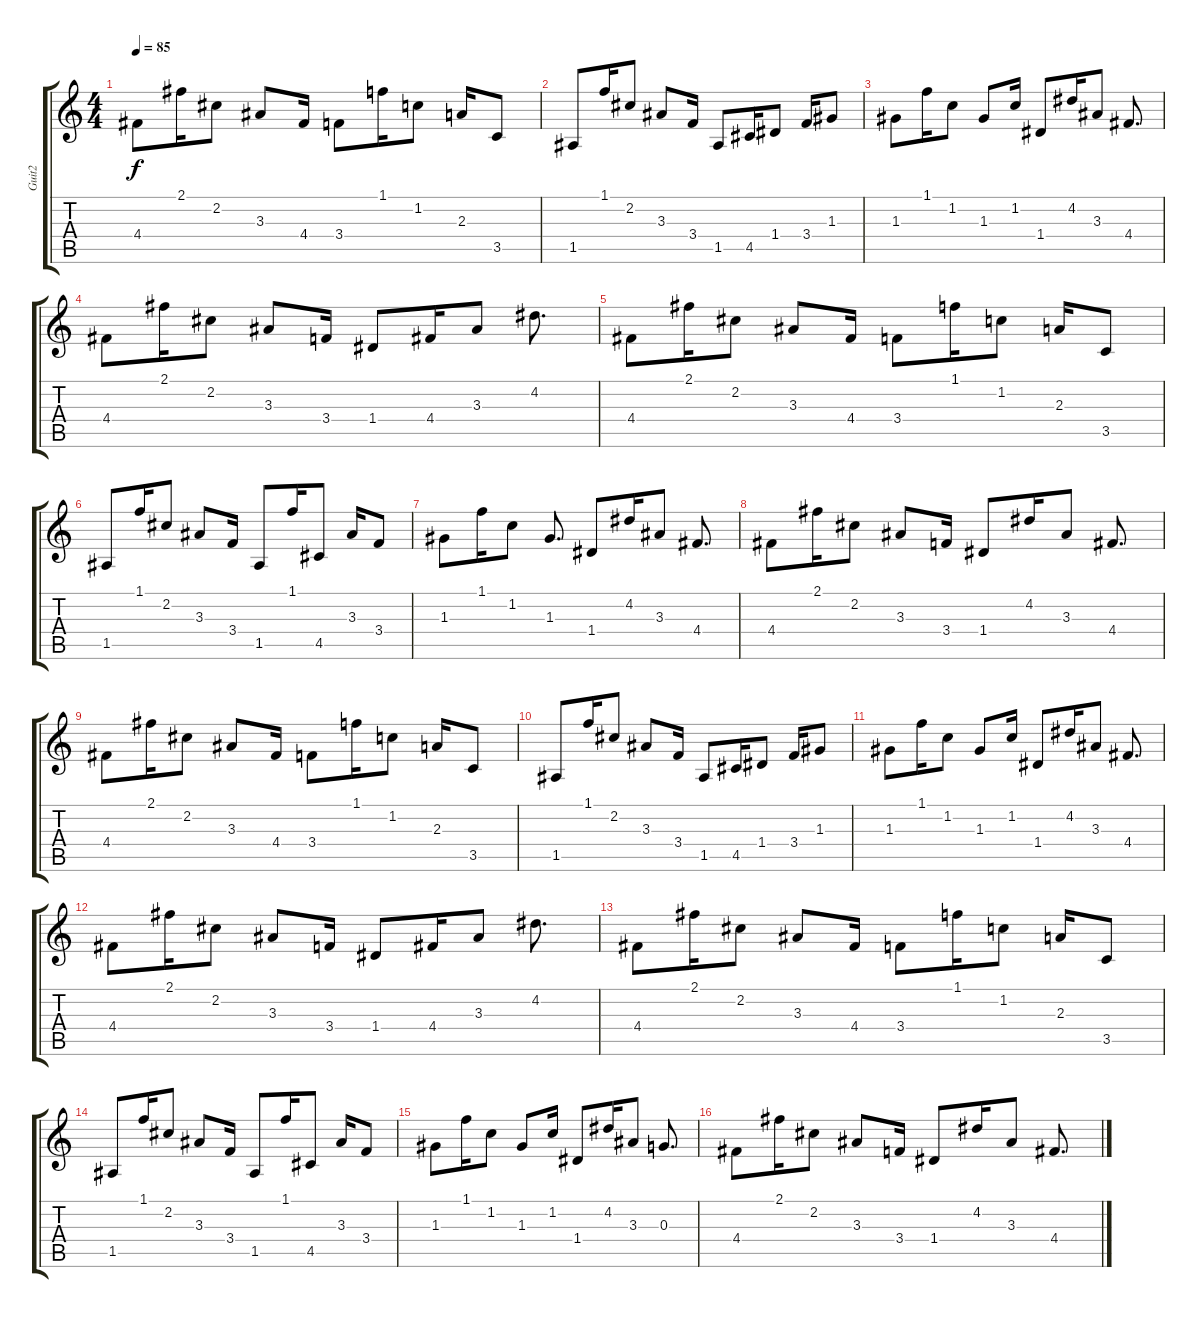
\track ("Guit2" "Guit2") {instrument overdrivenguitar}
\staff {score tabs}
\tuning (E4 B3 G3 D3 A2 E2) {hide}
\ts (4 4)
\tempo 85
\clef g2
\ks c
4.4.8{dy f} 2.1.16 2.2.8 3.3.8 4.4.16 3.4.8 1.1.16 1.2.8 2.3.16 3.5.8 |
1.5.8 1.1.16 2.2.8 3.3.8 3.4.16 1.5.8 4.5.16 1.4.8 3.4.16 1.3.8 |
1.3.8 1.1.16 1.2.8 1.3.8 1.2.16 1.4.8 4.2.16 3.3.8 4.4.8{d} |
4.4.8 2.1.16 2.2.8 3.3.8 3.4.16 1.4.8 4.4.16 3.3.8 4.2.8{d} |
4.4.8 2.1.16 2.2.8 3.3.8 4.4.16 3.4.8 1.1.16 1.2.8 2.3.16 3.5.8 |
1.5.8 1.1.16 2.2.8 3.3.8 3.4.16 1.5.8 1.1.16 4.5.8 3.3.16 3.4.8 |
1.3.8 1.1.16 1.2.8 1.3.8{d} 1.4.8 4.2.16 3.3.8 4.4.8{d} |
4.4.8 2.1.16 2.2.8 3.3.8 3.4.16 1.4.8 4.2.16 3.3.8 4.4.8{d} |
4.4.8 2.1.16 2.2.8 3.3.8 4.4.16 3.4.8 1.1.16 1.2.8 2.3.16 3.5.8 |
1.5.8 1.1.16 2.2.8 3.3.8 3.4.16 1.5.8 4.5.16 1.4.8 3.4.16 1.3.8 |
1.3.8 1.1.16 1.2.8 1.3.8 1.2.16 1.4.8 4.2.16 3.3.8 4.4.8{d} |
4.4.8 2.1.16 2.2.8 3.3.8 3.4.16 1.4.8 4.4.16 3.3.8 4.2.8{d} |
4.4.8 2.1.16 2.2.8 3.3.8 4.4.16 3.4.8 1.1.16 1.2.8 2.3.16 3.5.8 |
1.5.8 1.1.16 2.2.8 3.3.8 3.4.16 1.5.8 1.1.16 4.5.8 3.3.16 3.4.8 |
1.3.8 1.1.16 1.2.8 1.3.8 1.2.16 1.4.8 4.2.16 3.3.8 0.3.8{d} |
4.4.8 2.1.16 2.2.8 3.3.8 3.4.16 1.4.8 4.2.16 3.3.8 4.4.8{d}
